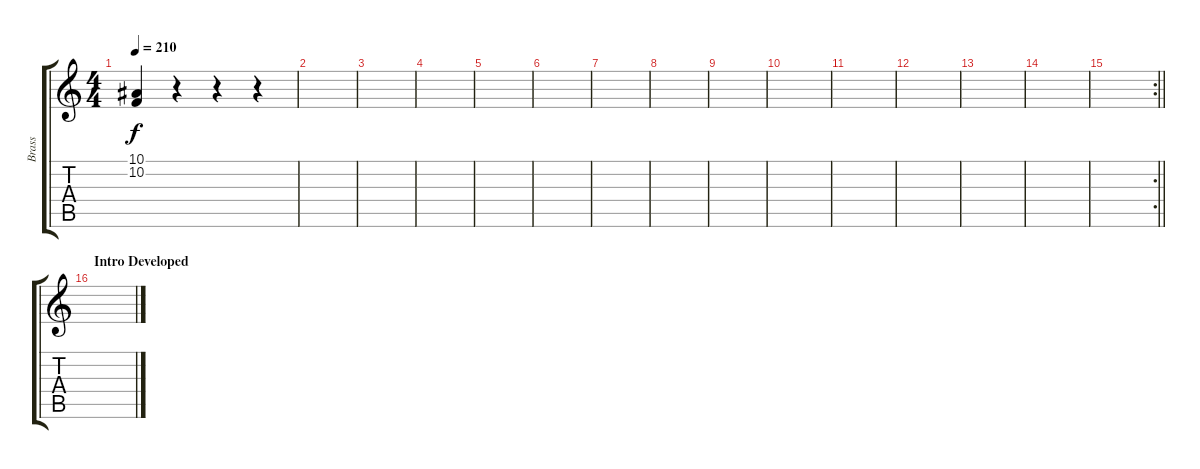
\track ("Brass" "Brass") {instrument brasssection}
\staff {score tabs}
\tuning (C4 G3 Eb3 Bb2 F2 C2) {hide}
\ts (4 4)
\tempo 210
\clef g2
\ks c
(10.1 10.2).4{dy f} r.4 r.4 r.4 |
|
|
|
|
|
|
|
|
|
|
|
|
|
\rc 2
\barLineRight lightlight
|
\section ("" "Intro Developed")
